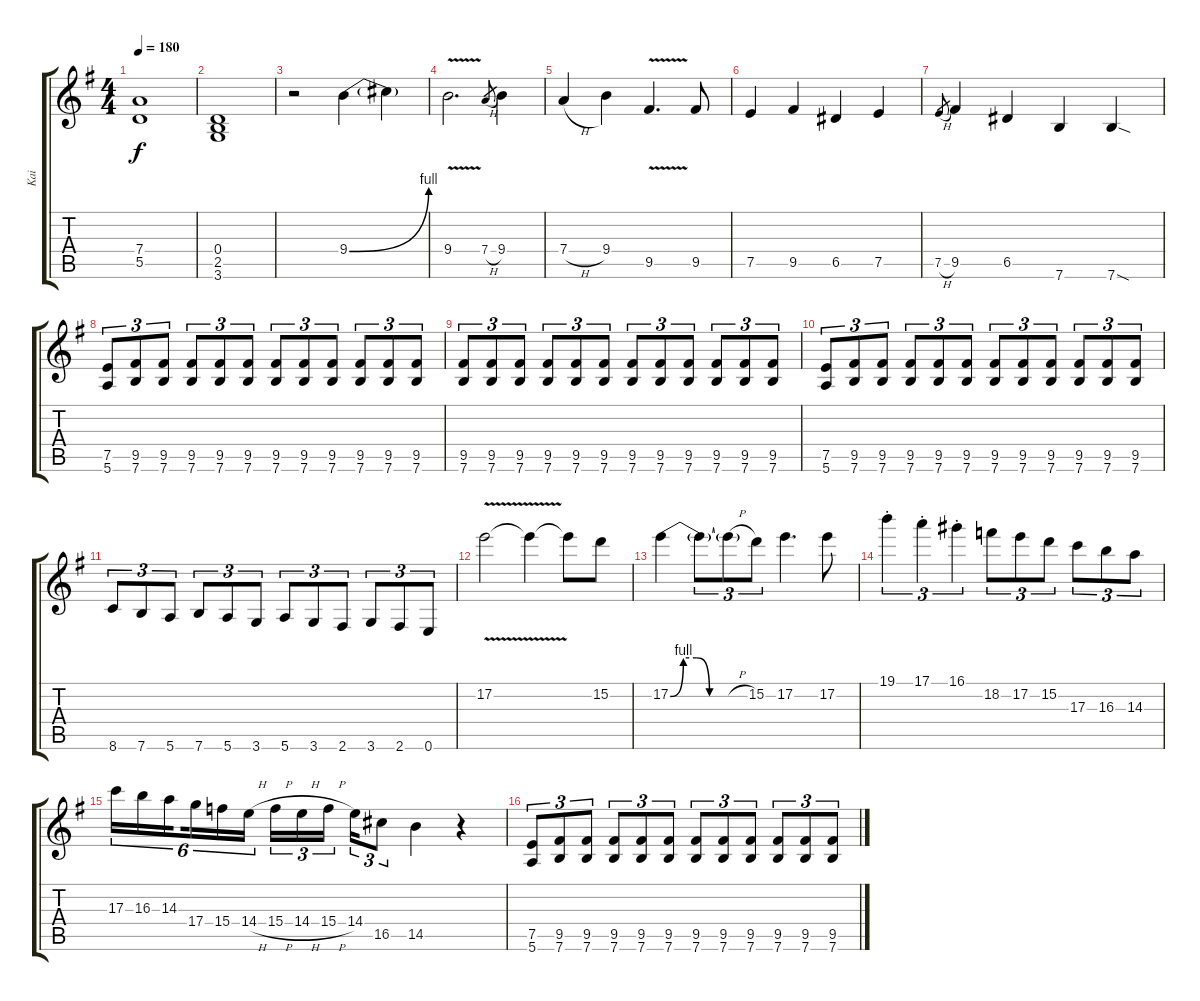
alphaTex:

\track ("Kai" "Kai") {instrument distortionguitar}
\staff {score tabs}
\tuning (E4 B3 G3 D3 A2 E2) {hide}
\ts (4 4)
\tempo 180
\clef g2
\ks g
(7.4 5.5).1{dy f} |
(0.4 2.5 3.6).1 |
r.2 9.4{be (bend 0 0 60 4)}.4 9.4{t}.4 |
9.4{v}.2{d} 7.4{h}.8{gr} 9.4.4 |
7.4{h}.4 9.4.4 9.5{v}.4{d} 9.5.8 |
7.5.4 9.5.4 6.5.4 7.5.4 |
7.5{h}.8{gr} 9.5.4 6.5.4 7.6.4 7.6{sod}.4 |
(7.5 5.6).8{tu (3 2)} (9.5 7.6).8{tu (3 2)} (9.5 7.6).8{tu (3 2)} (9.5 7.6).8{tu (3 2)} (9.5 7.6).8{tu (3 2)} (9.5 7.6).8{tu (3 2)} (9.5 7.6).8{tu (3 2)} (9.5 7.6).8{tu (3 2)} (9.5 7.6).8{tu (3 2)} (9.5 7.6).8{tu (3 2)} (9.5 7.6).8{tu (3 2)} (9.5 7.6).8{tu (3 2)} |
(9.5 7.6).8{tu (3 2)} (9.5 7.6).8{tu (3 2)} (9.5 7.6).8{tu (3 2)} (9.5 7.6).8{tu (3 2)} (9.5 7.6).8{tu (3 2)} (9.5 7.6).8{tu (3 2)} (9.5 7.6).8{tu (3 2)} (9.5 7.6).8{tu (3 2)} (9.5 7.6).8{tu (3 2)} (9.5 7.6).8{tu (3 2)} (9.5 7.6).8{tu (3 2)} (9.5 7.6).8{tu (3 2)} |
(7.5 5.6).8{tu (3 2)} (9.5 7.6).8{tu (3 2)} (9.5 7.6).8{tu (3 2)} (9.5 7.6).8{tu (3 2)} (9.5 7.6).8{tu (3 2)} (9.5 7.6).8{tu (3 2)} (9.5 7.6).8{tu (3 2)} (9.5 7.6).8{tu (3 2)} (9.5 7.6).8{tu (3 2)} (9.5 7.6).8{tu (3 2)} (9.5 7.6).8{tu (3 2)} (9.5 7.6).8{tu (3 2)} |
8.6.8{tu (3 2)} 7.6.8{tu (3 2)} 5.6.8{tu (3 2)} 7.6.8{tu (3 2)} 5.6.8{tu (3 2)} 3.6.8{tu (3 2)} 5.6.8{tu (3 2)} 3.6.8{tu (3 2)} 2.6.8{tu (3 2)} 3.6.8{tu (3 2)} 2.6.8{tu (3 2)} 0.6.8{tu (3 2)} |
17.2{v}.2 17.2{t}.4 17.2{t}.8 15.2.8 |
17.2{be (custom 0 0 10 4 20 4 30 0 60 0)}.4 17.2{t}.8{tu (3 2)} 17.2{h t}.8{tu (3 2)} 15.2.8{tu (3 2)} 17.2.4{d} 17.2.8 |
19.1{st}.4{tu (3 2)} 17.1{st}.4{tu (3 2)} 16.1{st}.4{tu (3 2)} 18.2.8{tu (3 2)} 17.2.8{tu (3 2)} 15.2.8{tu (3 2)} 17.3.8{tu (3 2)} 16.3.8{tu (3 2)} 14.3.8{tu (3 2)} |
17.3.16{tu (6 4)} 16.3.16{tu (6 4)} 14.3.16{tu (6 4) beam splitsecondary} 17.4.16{tu (6 4)} 15.4.16{tu (6 4)} 14.4{h}.16{tu (6 4)} 15.4{h}.16{tu (3 2)} 14.4{h}.16{tu (3 2)} 15.4{h}.16{tu (3 2) beam splitsecondary} 14.4.16{tu (3 2)} 16.5.8{tu (3 2)} 14.5.4 r.4 |
(7.5 5.6).8{tu (3 2)} (9.5 7.6).8{tu (3 2)} (9.5 7.6).8{tu (3 2)} (9.5 7.6).8{tu (3 2)} (9.5 7.6).8{tu (3 2)} (9.5 7.6).8{tu (3 2)} (9.5 7.6).8{tu (3 2)} (9.5 7.6).8{tu (3 2)} (9.5 7.6).8{tu (3 2)} (9.5 7.6).8{tu (3 2)} (9.5 7.6).8{tu (3 2)} (9.5 7.6).8{tu (3 2)}
